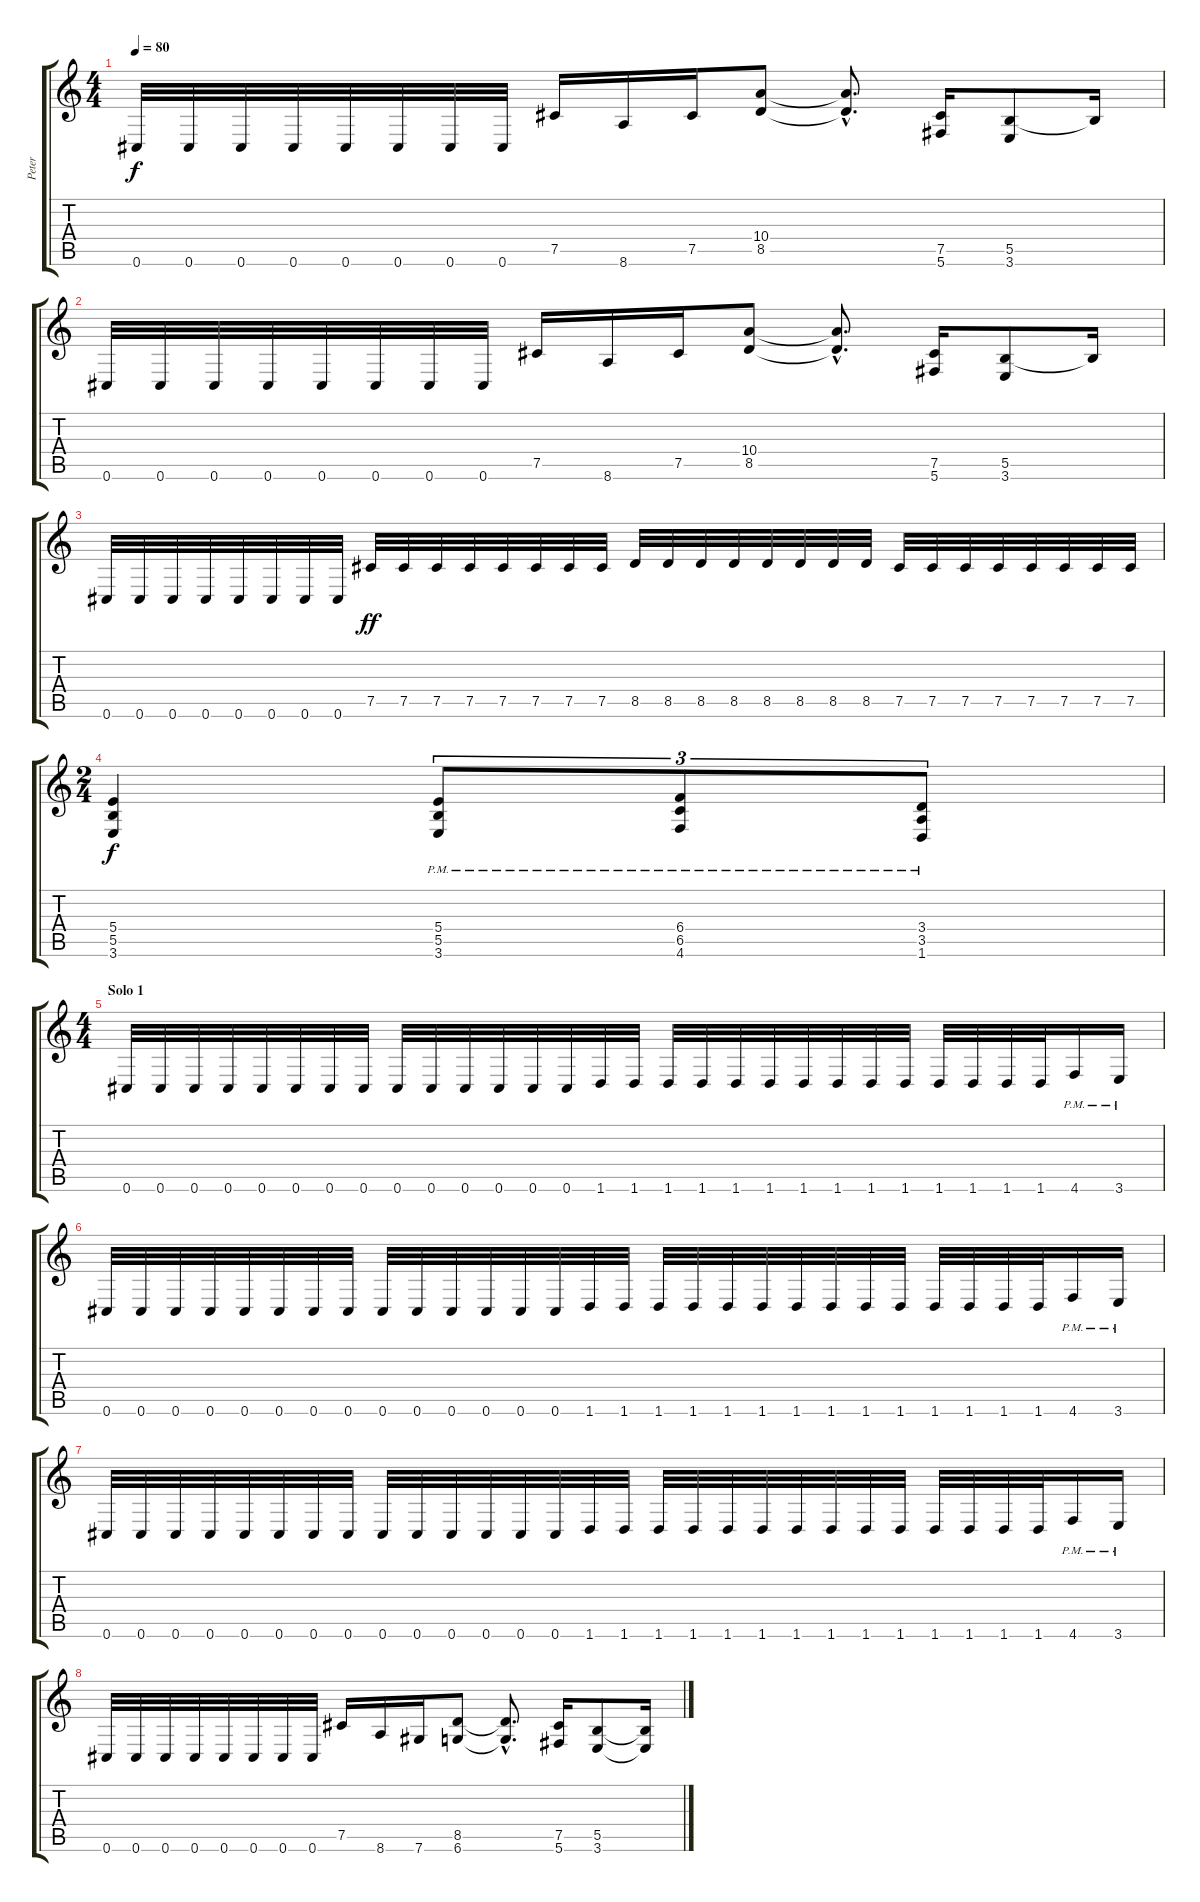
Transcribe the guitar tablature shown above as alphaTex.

\track ("Peter" "Peter") {instrument overdrivenguitar}
\staff {score tabs}
\tuning (Db4 Ab3 E3 B2 Gb2 Db2) {hide}
\ts (4 4)
\tempo 80
\clef g2
\ks c
0.6.32{dy f} 0.6.32 0.6.32 0.6.32 0.6.32 0.6.32 0.6.32 0.6.32 7.5.16 8.6.16 7.5.16 (10.4 8.5).8 (10.4{hac t} 8.5{hac t}).8{d} (7.5 5.6).16 (5.5 3.6).8 5.5{t}.16 |
0.6.32 0.6.32 0.6.32 0.6.32 0.6.32 0.6.32 0.6.32 0.6.32 7.5.16 8.6.16 7.5.16 (10.4 8.5).8 (10.4{hac t} 8.5{hac t}).8{d} (7.5 5.6).16 (5.5 3.6).8 5.5{t}.16 |
0.6.32 0.6.32 0.6.32 0.6.32 0.6.32 0.6.32 0.6.32 0.6.32 7.5.32{dy ff} 7.5.32 7.5.32 7.5.32 7.5.32 7.5.32 7.5.32 7.5.32 8.5.32 8.5.32 8.5.32 8.5.32 8.5.32 8.5.32 8.5.32 8.5.32 7.5.32 7.5.32 7.5.32 7.5.32 7.5.32 7.5.32 7.5.32 7.5.32 |
\ts (2 4)
(5.4 5.5 3.6).4{dy f} (5.4{pm} 5.5{pm} 3.6{pm}).8{tu (3 2)} (6.4{pm} 6.5{pm} 4.6{pm}).8{tu (3 2)} (3.4{pm} 3.5{pm} 1.6).8{tu (3 2)} |
\ts (4 4)
\section ("" "Solo 1")
0.6.32 0.6.32 0.6.32 0.6.32 0.6.32 0.6.32 0.6.32 0.6.32 0.6.32 0.6.32 0.6.32 0.6.32 0.6.32 0.6.32 1.6.32 1.6.32 1.6.32 1.6.32 1.6.32 1.6.32 1.6.32 1.6.32 1.6.32 1.6.32 1.6.32 1.6.32 1.6.32 1.6.32 4.6{pm}.16 3.6{pm}.16 |
0.6.32 0.6.32 0.6.32 0.6.32 0.6.32 0.6.32 0.6.32 0.6.32 0.6.32 0.6.32 0.6.32 0.6.32 0.6.32 0.6.32 1.6.32 1.6.32 1.6.32 1.6.32 1.6.32 1.6.32 1.6.32 1.6.32 1.6.32 1.6.32 1.6.32 1.6.32 1.6.32 1.6.32 4.6{pm}.16 3.6{pm}.16 |
0.6.32 0.6.32 0.6.32 0.6.32 0.6.32 0.6.32 0.6.32 0.6.32 0.6.32 0.6.32 0.6.32 0.6.32 0.6.32 0.6.32 1.6.32 1.6.32 1.6.32 1.6.32 1.6.32 1.6.32 1.6.32 1.6.32 1.6.32 1.6.32 1.6.32 1.6.32 1.6.32 1.6.32 4.6{pm}.16 3.6{pm}.16 |
0.6.32 0.6.32 0.6.32 0.6.32 0.6.32 0.6.32 0.6.32 0.6.32 7.5.16 8.6.16 7.6.16 (8.5 6.6).8 (8.5{hac t} 6.6{hac t}).8{d} (7.5 5.6).16 (5.5 3.6).8 (5.5{t} 3.6{t}).16
